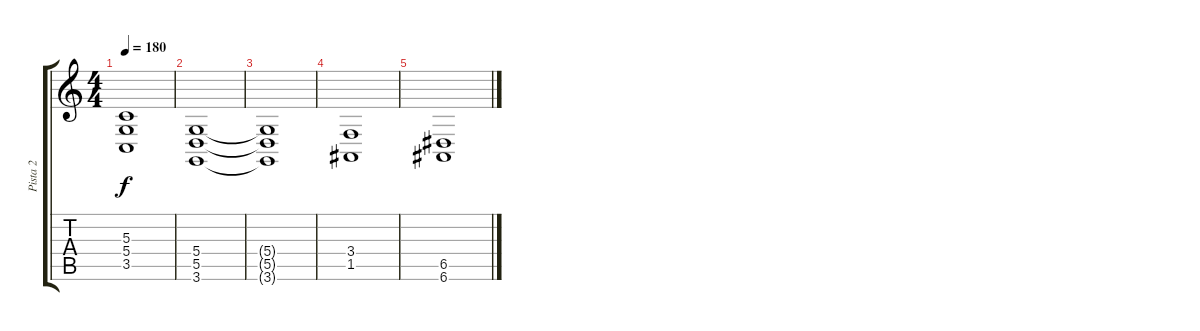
\track ("Pista 2" "Pista 2") {instrument pad4choir}
\staff {score tabs}
\tuning (E4 B3 G3 D3 A2 E2) {hide}
\ts (4 4)
\tempo 180
\clef g2
\ks c
(5.3 5.4 3.5).1{dy f} |
(5.4 5.5 3.6).1 |
(5.4{t} 5.5{t} 3.6{t}).1 |
(3.4 1.5).1 |
(6.5 6.6).1
